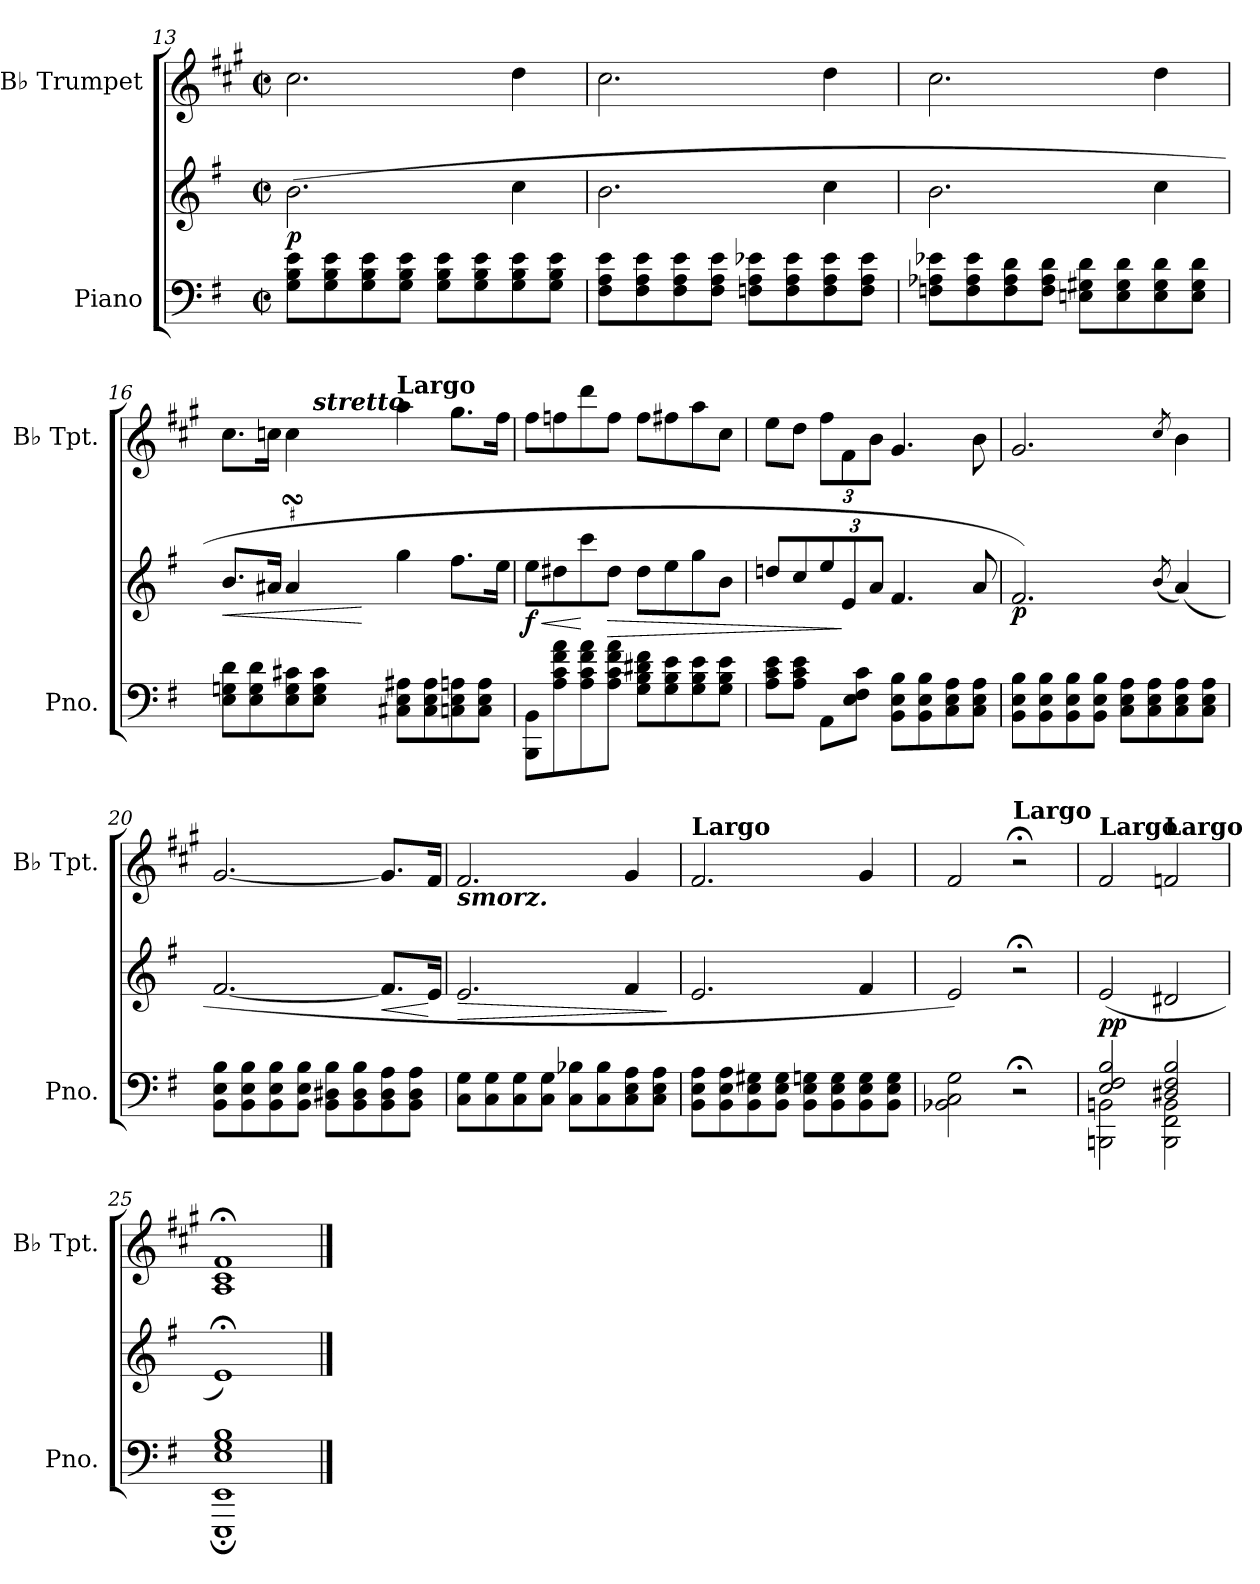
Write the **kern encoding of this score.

**kern	**kern	**dynam	**kern
*part2	*part2	*part2	*part1
*staff3	*staff2	*staff2/3	*staff1
*I"Piano	*	*	*I"B♭ Trumpet
*I'Pno.	*	*	*I'B♭ Tpt.
!!LO:LB:g=z
*clefF4	*clefG2	*	*clefG2
*	*	*	*ITrd1c2
*k[f#]	*k[f#]	*	*k[f#]
*M4/4	*M4/4	*	*M4/4
*met(c|)	*met(c|)	*	*met(c|)
=13	=13	=13	=13
!	!	!LO:DY:b	!
8G\ 8B\ 8e\L	(>2.b\	p	2.b\
8G\ 8B\ 8e\	.	.	.
8G\ 8B\ 8e\	.	.	.
8G\ 8B\ 8e\J	.	.	.
8G\ 8B\ 8e\L	.	.	.
8G\ 8B\ 8e\	.	.	.
8G\ 8B\ 8e\	4cc\	.	4cc\
8G\ 8B\ 8e\J	.	.	.
=14	=14	=14	=14
8F#\ 8A\ 8e\L	2.b\	.	2.b\
8F#\ 8A\ 8e\	.	.	.
8F#\ 8A\ 8e\	.	.	.
8F#\ 8A\ 8e\J	.	.	.
8Fn\ 8A\ 8e-X\L	.	.	.
8F\ 8A\ 8e-\	.	.	.
8F\ 8A\ 8e-\	4cc\	.	4cc\
8F\ 8A\ 8e-\J	.	.	.
=15	=15	=15	=15
8Fn\ 8A-X\ 8e-X\L	2.b\	.	2.b\
8F\ 8A-\ 8e-\	.	.	.
8F\ 8A-\ 8d\	.	.	.
8F\ 8A-\ 8d\J	.	.	.
8En\ 8G#X\ 8d\L	.	.	.
8E\ 8G#\ 8d\	.	.	.
8E\ 8G#\ 8d\	4cc\	.	4cc\
8E\ 8G#\ 8d\J	.	.	.
!!LO:LB:g=z
=16	=16	=16	=16
!	!	!LO:HP:b	!
*	*^	*	*^
8E\ 8Gn\ 8d\L	8.b/L	4.ryy	<	8.b\L	4.ryy
8E\ 8G\ 8d\	.	.	.	.	.
.	16a#X/Jk	.	.	16b-X\Jk	.
8E\ 8G\ 8c#X\	4a#sSsS/	.	.	4b-\	.
!	!	!	!	!	!LO:TX:a:Bi:t=stretto
8E\ 8G\ 8c#\J	.	32b!yy	.	.	2ryy
.	.	32a#!yy	.	.	.
.	.	32g##X!yy	[	.	.
.	.	32a#!yy	.	.	.
!	!	!	!	!LO:TX:a:B:t=Largo	!
8C#X\ 8E\ 8A#X\L	4gg\	2ryy	.	4gg\	.
8C#\ 8E\ 8A#\	.	.	.	.	.
8Cn\ 8E\ 8An\	8.ff#\L	.	.	8.ff#\L	.
8C\ 8E\ 8A\J	.	.	.	.	8ryy
.	16ee\Jk	.	.	16ee\Jk	.
*	*v	*v	*	*	*
=17	=17	=17	=17	=17
!	!	!LO:HP:b	!	!
!	!	!LO:DY:n=1:b	!	!
*	*	*	*v	*v
8BBB\ 8BB\L	8ee\L	< f	8ee\L
8A\ 8c\ 8f#\ 8a\	8dd#X\	.	8ee-X\
8A\ 8c\ 8f#\ 8a\	8ccc\	[	8ccc\
!	!	!LO:HP:b	!
8A\ 8c\ 8f#\ 8a\J	8dd#\J	>	8ee-\J
8G\ 8B\ 8d#X\ 8f#\L	8dd#\L	.	8ee-\L
8G\ 8B\ 8e\	8ee\	.	8een\
8G\ 8B\ 8e\	8gg\	.	8gg\
8G\ 8B\ 8e\J	8b\J	.	8b\J
=18	=18	=18	=18
8A\ 8c\ 8e\L	8ddn/L	.	8dd\L
8A\ 8c\ 8e\J	8cc/	.	8cc\J
*	*Xbrackettup	*	*Xbrackettup
8AA\L	12ee/	.	12ee\L
.	12e/	]	12e\
8E\ 8F#\ 8c\J	.	.	.
.	12a/J	.	12a\J
!	!	!LO:DY:b	!
8BB\ 8E\ 8B\L	4.f#/	other-dynamics	4.f#/
8BB\ 8E\ 8B\	.	.	.
8C\ 8E\ 8A\	.	.	.
8C\ 8E\ 8A\J	8a/	.	8a\
!!LO:PB:g=z
=19	=19	=19	=19
!	!	!LO:DY:b	!
8BB\ 8E\ 8B\L	2.f#/)	p	2.f#/
8BB\ 8E\ 8B\	.	.	.
8BB\ 8E\ 8B\	.	.	.
8BB\ 8E\ 8B\J	.	.	.
8C\ 8E\ 8A\L	.	.	.
8C\ 8E\ 8A\	.	.	.
.	(<8qb/	.	8qb/
8C\ 8E\ 8A\	(>4a/)	.	4a\
8C\ 8E\ 8A\J	.	.	.
=20	=20	=20	=20
8BB\ 8E\ 8B\L	[2.f#/	.	[2.f#/
8BB\ 8E\ 8B\	.	.	.
8BB\ 8E\ 8B\	.	.	.
8BB\ 8E\ 8B\J	.	.	.
8BB\ 8D#X\ 8B\L	.	.	.
8BB\ 8D#\ 8B\	.	.	.
!	!	!LO:HP:b	!
8BB\ 8D#\ 8A\	8.f#/L]	<	8.f#/L]
8BB\ 8D#\ 8A\J	.	.	.
.	16e/Jk	[	16e/Jk
!!LO:LB:g=z
=21	=21	=21	=21
!	!	!	!LO:TX:b:Bi:t=smorz.
!	!	!LO:HP:b	!
8C\ 8G\L	2.e/	>	2.e/
8C\ 8G\	.	.	.
8C\ 8G\	.	.	.
8C\ 8G\J	.	.	.
8C\ 8B-X\L	.	.	.
8C\ 8B-\	.	.	.
8C\ 8E\ 8A\	4f#/	.	4f#/
8C\ 8E\ 8A\J	.	.	.
.	.	]	.
=22	=22	=22	=22
!	!	!	!LO:TX:a:B:t=Largo
8BB\ 8E\ 8A\L	2.e/	.	2.e/
8BB\ 8E\ 8A\	.	.	.
8BB\ 8E\ 8G#X\	.	.	.
8BB\ 8E\ 8G#\J	.	.	.
8BB\ 8E\ 8Gn\L	.	.	.
8BB\ 8E\ 8G\	.	.	.
8BB\ 8E\ 8G\	4f#/	.	4f#/
8BB\ 8E\ 8G\J	.	.	.
=23	=23	=23	=23
2BB-X\ 2C\ 2G\	2e/)	.	2e/
!	!	!	!LO:TX:a:B:t=Largo
2r;<	2r;<	.	2r;<
=24	=24	=24	=24
*^	*	*	*
!	!	!	!	!LO:TX:a:B:t=Largo
!	!	!	!LO:DY:b	!
2E/ 2F#/ 2B/	2BBBn\ 2BBn\	(>2e/	pp	2e/
!	!	!	!	!LO:TX:a:B:t=Largo
2D#X/ 2F#/ 2B/	2BBB\ 2FF#\ 2BB\	2d#X/	.	2e-X/
=25	=25	=25	=25	=25
1E 1G 1B	1EEE; 1EE;	1e;<)	.	1G;< 1B;< 1e;<
*v	*v	*	*	*
==	==	==	==
*-	*-	*-	*-
